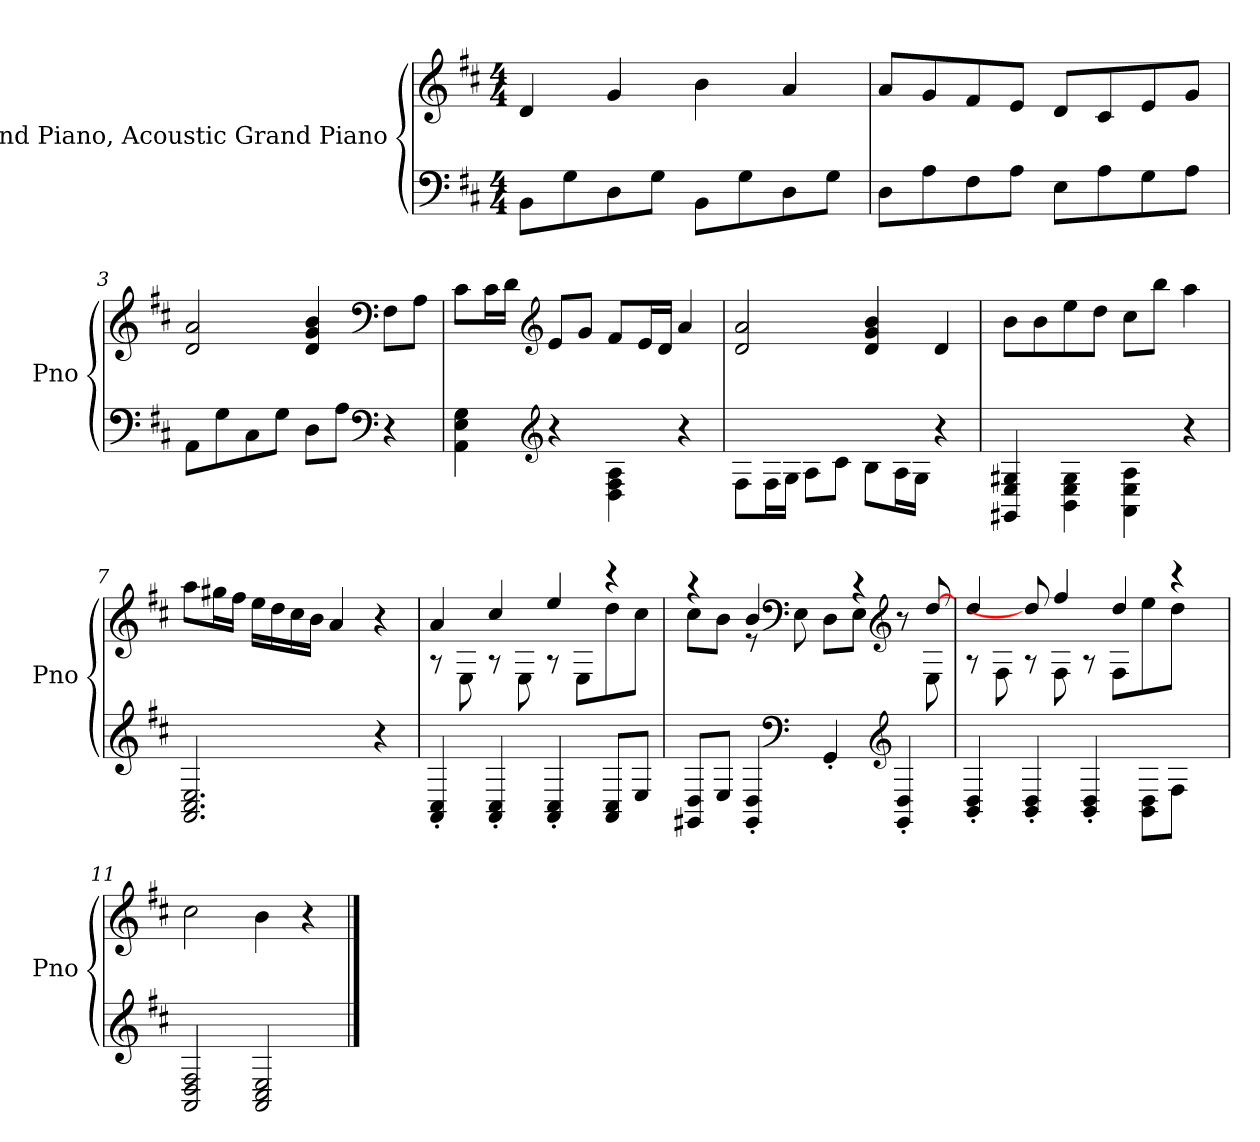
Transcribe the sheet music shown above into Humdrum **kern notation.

**kern	**kern
*part1	*part1
*staff2	*staff1
*I"Grand Piano, Acoustic Grand Piano	*
*I'Pno	*
*clefF4	*clefG2
*k[f#c#]	*k[f#c#]
*M4/4	*M4/4
*MM120	*MM120
=1	=1
8BBi\L	4di/
8Gi\	.
8Di\	4gi/
8Gi\J	.
8BBi\L	4bi\
8Gi\	.
8Di\	4ai/
8Gi\J	.
=2	=2
8Di\L	8ai/L
8Ai\	8gi/
8F#i\	8f#i/
8Ai\J	8ei/J
8Ei\L	8di/L
8Ai\	8c#i/
8Gi\	8ei/
8Ai\J	8gi/J
=3	=3
8AAi\L	2di/ 2ai/
8Gi\	.
8C#i\	.
8Gi\J	.
8Di\L	4di/ 4gi/ 4bi/
8Ai\J	.
*clefF4	*clefF4
4r	8F#i\L
.	8Ai\J
=4	=4
4AAi\ 4Ei\ 4Gi\	8c#i\L
.	16c#i\L
.	16di\JJ
*clefG2	*clefG2
4r	8ei/L
.	8gi/J
4Di\ 4F#i\ 4Ai\	8f#i/L
.	16ei/L
.	16di/JJ
4r	4ai/
!!LO:LB:g=z
=5	=5
8F#i\L	2di/ 2ai/
16F#i\L	.
16Gi\JJ	.
8Ai\L	.
8c#i\J	.
8Bi\L	4di/ 4gi/ 4bi/
16Ai\L	.
16Gi\JJ	.
4r	4di/
=6	=6
4GG#Xi/ 4Ei/ 4G#Xj/	8bi\L
.	8bi\
4BBj\ 4Ej\ 4G#j\	8eej\
.	8ddj\J
4AAi\ 4Ej\ 4Aj\	8cc#j\L
.	8bbi\J
4r	4aai\
=7	=7
2.AAi/ 2.C#i/ 2.Ei/	8aai\L
.	16gg#Xi\L
.	16ff#i\JJ
.	16eei\LL
.	16ddi\
.	16cc#i\
.	16bi\JJ
.	4ai/
4r	4r
=8	=8
*	*^
4AAi/' 4C#i/'	4ai/	8r
.	.	8Ei\
4AAi/' 4C#i/'	4cc#i/	8r
.	.	8Ei\
4AAi/' 4C#i/'	4eei/	8r
.	.	8Ei\L
8AAi/ 8C#i/L	4r	8ddi\
8Ei/J	.	8cc#i\J
!!LO:LB:g=z	!!
=9	=9	=9
*^	*	*
4.ryy	8GG#Xi/ 8Di/L	4r	8cc#i\L
.	8Ei/J	.	8bi\J
.	4GG#i/' 4Di/'	4bi/	8r
*clefF4	*	*clefF4	*
8ryy	.	.	8Ei\
2ryy	4GG#'i/	8ryy	8Di\L
.	.	4r	8Ei\J
*clefG2	*	*clefG2	*
.	4GG#i/' 4Di/'	.	8r
.	.	[8ddi/	8Ei\
*v	*v	*	*
=10	=10	=10
4BBi/' 4Di/'	4ddi/	8r
.	.	8F#i\
4BBi/' 4Di/'	8ddi/]	8r
.	4ff#i/	8F#i\
4BBi/' 4Di/'	.	8r
.	4ddi/	8F#i\L
8BBi\ 8Di\L	.	8eei\
8F#i\J	4r	8ddi\J
8ryy	.	8ryy
*	*v	*v
=11	=11
2AAi/ 2Di/ 2F#i/	2cc#i\
2AAi/ 2C#i/ 2Ei/	4bi\
.	4r
==	==
*-	*-
